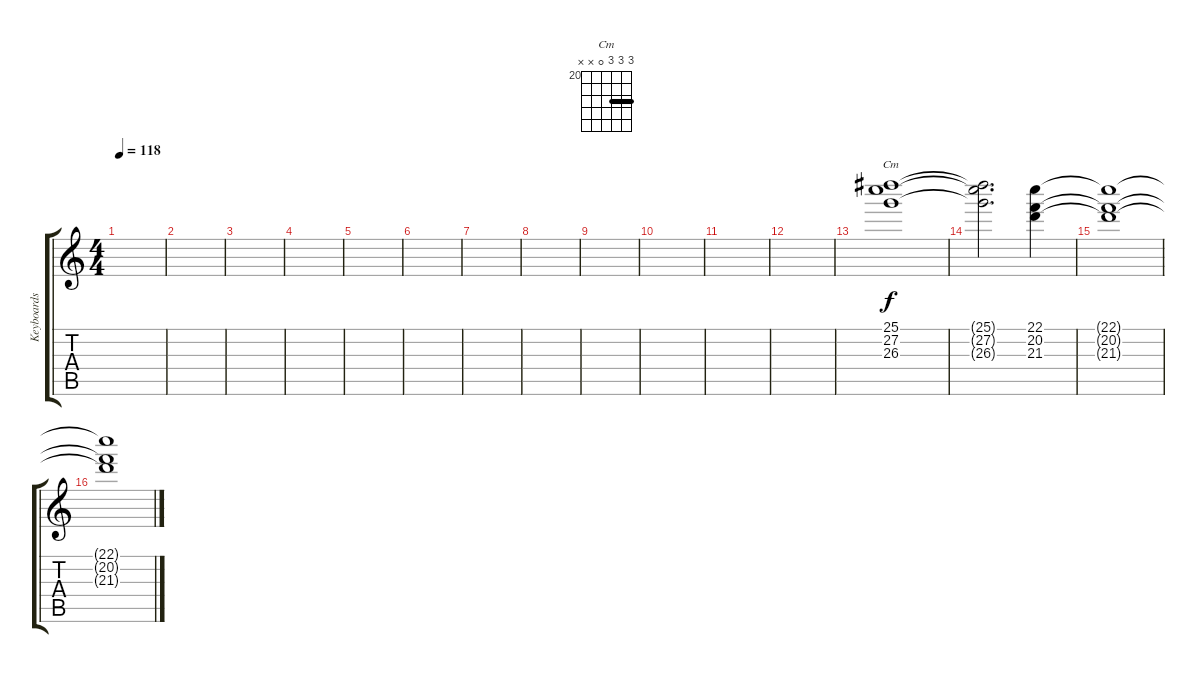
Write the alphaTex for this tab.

\track ("Keyboards III" "Keyboards ") {instrument overdrivenguitar}
\staff {score tabs}
\tuning (D4 A3 F3 C3 G2 C2) {hide}
\chord ("Cm" 22 22 22 0 x x) {firstfret 20 barre 22}
\ts (4 4)
\tempo 118
\clef g2
\ks c
|
|
|
|
|
|
|
|
|
|
|
|
(25.1 27.2 26.3).1{ch "Cm" volume 6 balance 2 instrument rockorgan} |
(25.1{t} 27.2{t} 26.3{t}).2{d} (22.1 20.2 21.3).4 |
(22.1{t} 20.2{t} 21.3{t}).1 |
(22.1{t} 20.2{t} 21.3{t}).1
